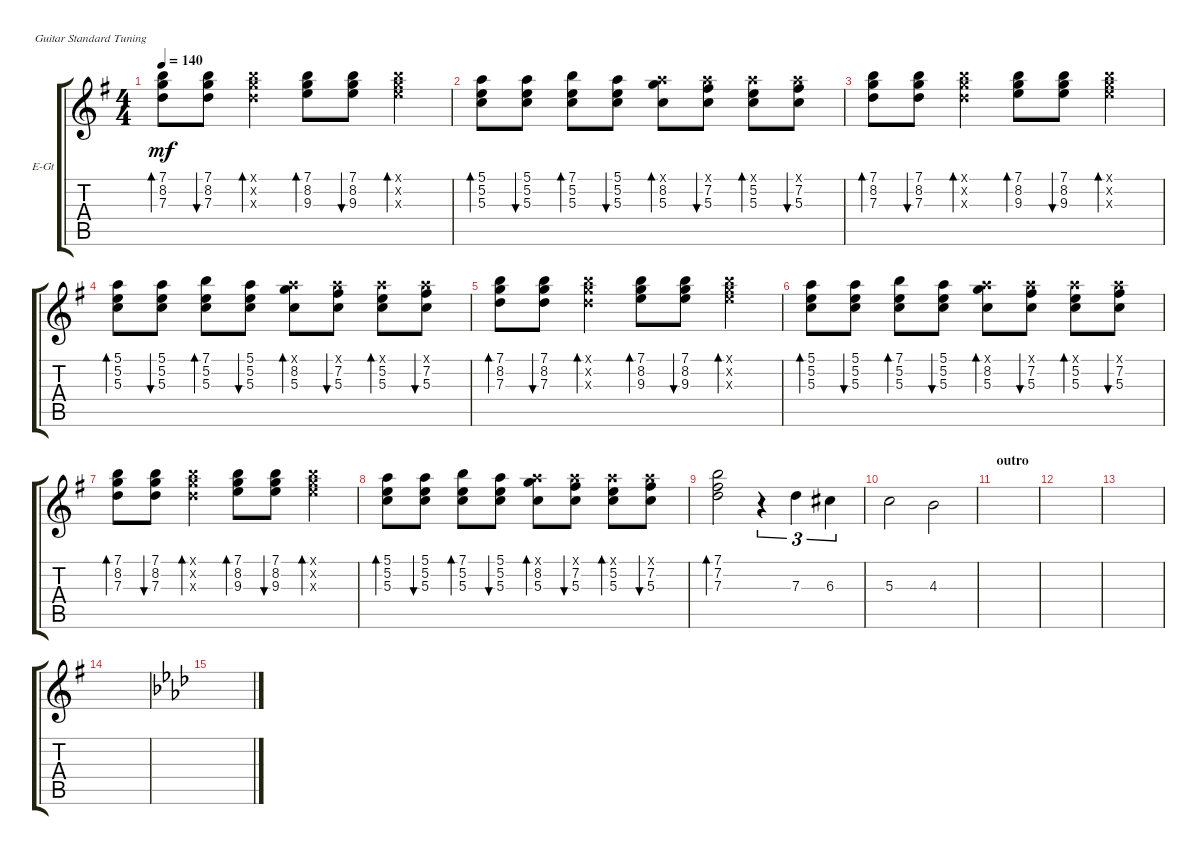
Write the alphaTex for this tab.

\defaultSystemsLayout 4
\bracketExtendMode groupsimilarinstruments
\firstSystemTrackNameOrientation horizontal
\otherSystemsTrackNameOrientation horizontal
\track ("Electric Guitar" "E-Gt") {instrument electricguitarclean}
\staff {score tabs}
\tuning (E4 B3 G3 D3 A2 E2)
\ts (4 4)
\tempo 140
\clef g2
\scale
0.333333
\ks g
(7.1 8.2 7.3).8{bd 30 dy mf} (7.1 8.2 7.3).8{bu 30} (7.1{x} 8.2{x} 7.3{x}).4{bd 30} (7.1 8.2 9.3).8{bd 30} (7.1 8.2 9.3).8{bu 30} (7.1{x} 8.2{x} 9.3{x}).4{bd 30} |
\scale
0.333333 (5.1 5.2 5.3).8{bd 30} (5.1 5.2 5.3).8{bu 30} (7.1 5.2 5.3).8{bd 30} (5.1 5.2 5.3).8{bu 30} (5.1{x} 8.2 5.3).8{bd 30} (5.1{x} 7.2 5.3).8{bu 30} (5.1{x} 5.2 5.3).8{bd 30} (5.1{x} 7.2 5.3).8{bu 30} |
\scale
0.333333 (7.1 8.2 7.3).8{bd 30} (7.1 8.2 7.3).8{bu 30} (7.1{x} 8.2{x} 7.3{x}).4{bd 30} (7.1 8.2 9.3).8{bd 30} (7.1 8.2 9.3).8{bu 30} (7.1{x} 8.2{x} 9.3{x}).4{bd 30} |
\scale
0.333333 (5.1 5.2 5.3).8{bd 30} (5.1 5.2 5.3).8{bu 30} (7.1 5.2 5.3).8{bd 30} (5.1 5.2 5.3).8{bu 30} (5.1{x} 8.2 5.3).8{bd 30} (5.1{x} 7.2 5.3).8{bu 30} (5.1{x} 5.2 5.3).8{bd 30} (5.1{x} 7.2 5.3).8{bu 30} |
\scale
0.333333 (7.1 8.2 7.3).8{bd 30} (7.1 8.2 7.3).8{bu 30} (7.1{x} 8.2{x} 7.3{x}).4{bd 30} (7.1 8.2 9.3).8{bd 30} (7.1 8.2 9.3).8{bu 30} (7.1{x} 8.2{x} 9.3{x}).4{bd 30} |
\scale
0.333333 (5.1 5.2 5.3).8{bd 30} (5.1 5.2 5.3).8{bu 30} (7.1 5.2 5.3).8{bd 30} (5.1 5.2 5.3).8{bu 30} (5.1{x} 8.2 5.3).8{bd 30} (5.1{x} 7.2 5.3).8{bu 30} (5.1{x} 5.2 5.3).8{bd 30} (5.1{x} 7.2 5.3).8{bu 30} |
\scale
0.333333 (7.1 8.2 7.3).8{bd 30} (7.1 8.2 7.3).8{bu 30} (7.1{x} 8.2{x} 7.3{x}).4{bd 30} (7.1 8.2 9.3).8{bd 30} (7.1 8.2 9.3).8{bu 30} (7.1{x} 8.2{x} 9.3{x}).4{bd 30} |
\scale
0.333333 (5.1 5.2 5.3).8{bd 30} (5.1 5.2 5.3).8{bu 30} (7.1 5.2 5.3).8{bd 30} (5.1 5.2 5.3).8{bu 30} (5.1{x} 8.2 5.3).8{bd 30} (5.1{x} 7.2 5.3).8{bu 30} (5.1{x} 5.2 5.3).8{bd 30} (5.1{x} 7.2 5.3).8{bu 30} |
\scale
0.333333 (7.3 7.2 7.1).2{bd 30} r.4{tu (3 2)} 7.3.4{tu (3 2)} 6.3.4{tu (3 2)} |
\scale
0.333333 5.3.2 4.3.2 |
\section ("" "outro")
\scale
0.333333 |
\scale
0.333333 |
\scale
0.333333 |
\scale
0.241107 |
\scale
0.517787
\ks ab
|
\scale
0.241107
